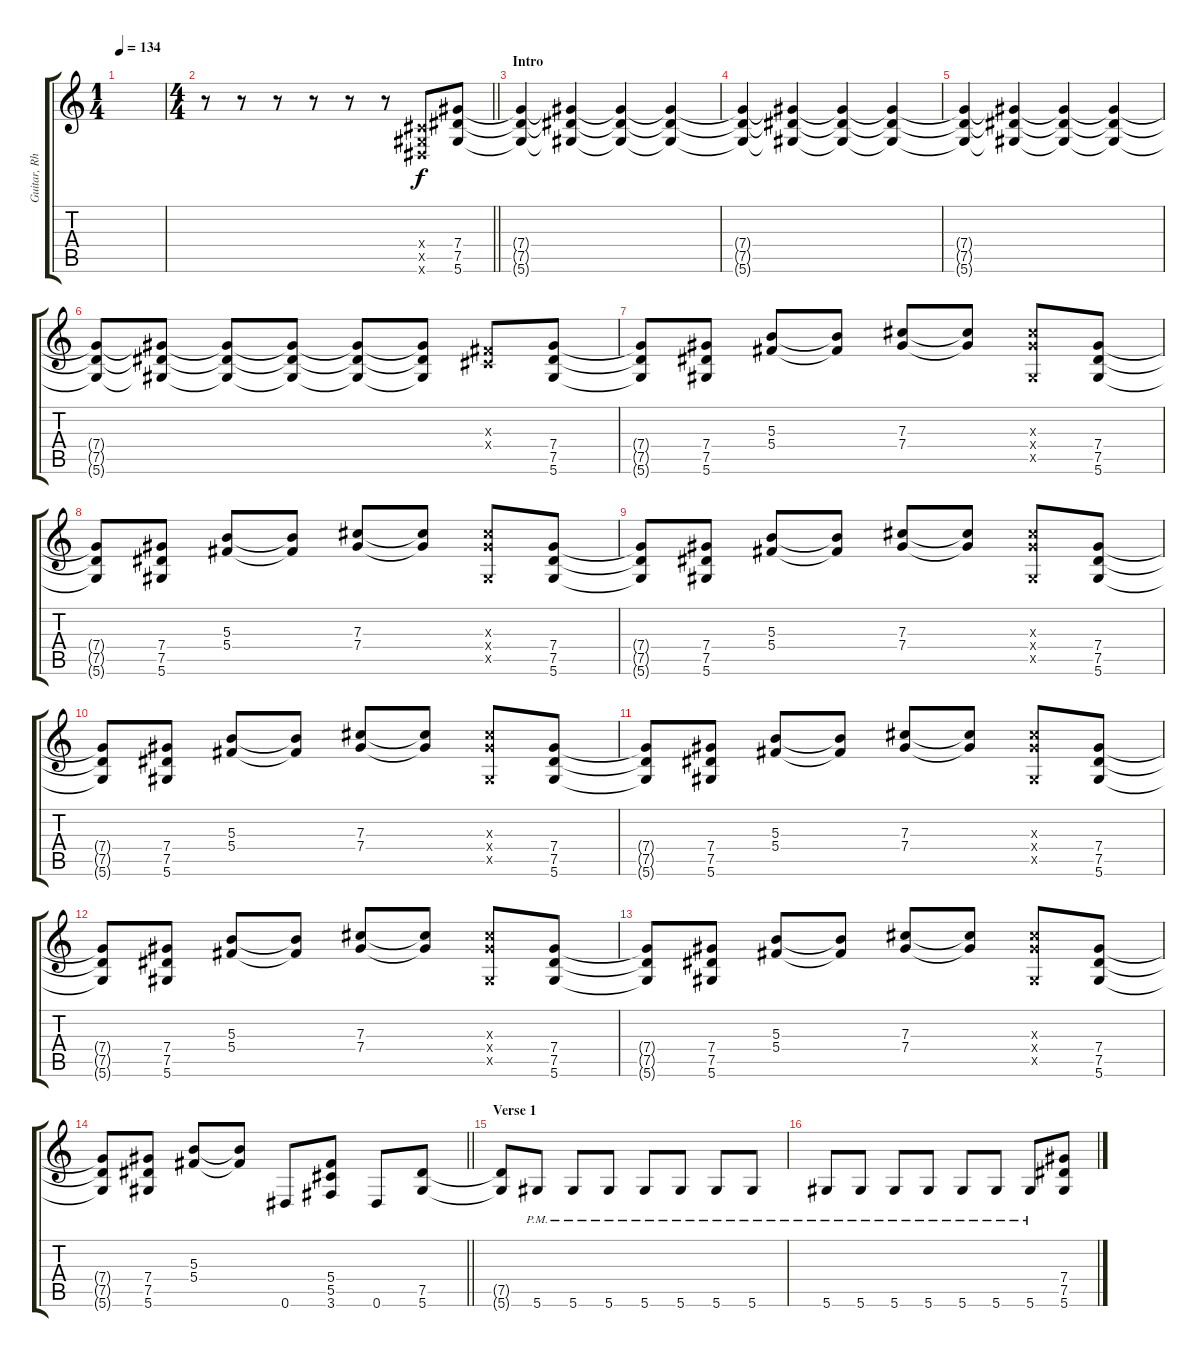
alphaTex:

\track ("Guitar, Rhythm" "Guitar, Rh") {instrument overdrivenguitar}
\staff {score tabs}
\tuning (Eb4 Bb3 Gb3 Db3 Ab2 Eb2) {hide}
\ts (1 4)
\tempo 134
\clef g2
\ks c
|
\ts (4 4)
\barLineRight lightlight
r.8 r.8 r.8 r.8 r.8 r.8 (0.4{x} 0.5{x} 0.6{x}).8 (7.4 7.5 5.6).8 |
\section ("" "Intro")
(7.4{t} 7.5{t} 5.6{t}).4 (7.4{t} 7.5{t} 5.6{t}).4 (7.4{t} 7.5{t} 5.6{t}).4 (7.4{t} 7.5{t} 5.6{t}).4 |
(7.4{t} 7.5{t} 5.6{t}).4 (7.4{t} 7.5{t} 5.6{t}).4 (7.4{t} 7.5{t} 5.6{t}).4 (7.4{t} 7.5{t} 5.6{t}).4 |
(7.4{t} 7.5{t} 5.6{t}).4 (7.4{t} 7.5{t} 5.6{t}).4 (7.4{t} 7.5{t} 5.6{t}).4 (7.4{t} 7.5{t} 5.6{t}).4 |
(7.4{t} 7.5{t} 5.6{t}).8 (7.4{t} 7.5{t} 5.6{t}).8 (7.4{t} 7.5{t} 5.6{t}).8 (7.4{t} 7.5{t} 5.6{t}).8 (7.4{t} 7.5{t} 5.6{t}).8 (7.4{t} 7.5{t} 5.6{t}).8 (0.3{x} 0.4{x}).8 (7.4 7.5 5.6).8 |
(7.4{t} 7.5{t} 5.6{t}).8 (7.4 7.5 5.6).8 (5.3 5.4).8 (5.3{t} 5.4{t}).8 (7.3 7.4).8 (7.3{t} 7.4{t}).8 (7.3{x} 7.4{x} 0.5{x}).8 (7.4 7.5 5.6).8 |
(7.4{t} 7.5{t} 5.6{t}).8 (7.4 7.5 5.6).8 (5.3 5.4).8 (5.3{t} 5.4{t}).8 (7.3 7.4).8 (7.3{t} 7.4{t}).8 (7.3{x} 7.4{x} 0.5{x}).8 (7.4 7.5 5.6).8 |
(7.4{t} 7.5{t} 5.6{t}).8 (7.4 7.5 5.6).8 (5.3 5.4).8 (5.3{t} 5.4{t}).8 (7.3 7.4).8 (7.3{t} 7.4{t}).8 (7.3{x} 7.4{x} 0.5{x}).8 (7.4 7.5 5.6).8 |
(7.4{t} 7.5{t} 5.6{t}).8 (7.4 7.5 5.6).8 (5.3 5.4).8 (5.3{t} 5.4{t}).8 (7.3 7.4).8 (7.3{t} 7.4{t}).8 (7.3{x} 7.4{x} 0.5{x}).8 (7.4 7.5 5.6).8 |
(7.4{t} 7.5{t} 5.6{t}).8 (7.4 7.5 5.6).8 (5.3 5.4).8 (5.3{t} 5.4{t}).8 (7.3 7.4).8 (7.3{t} 7.4{t}).8 (7.3{x} 7.4{x} 0.5{x}).8 (7.4 7.5 5.6).8 |
(7.4{t} 7.5{t} 5.6{t}).8 (7.4 7.5 5.6).8 (5.3 5.4).8 (5.3{t} 5.4{t}).8 (7.3 7.4).8 (7.3{t} 7.4{t}).8 (7.3{x} 7.4{x} 0.5{x}).8 (7.4 7.5 5.6).8 |
(7.4{t} 7.5{t} 5.6{t}).8 (7.4 7.5 5.6).8 (5.3 5.4).8 (5.3{t} 5.4{t}).8 (7.3 7.4).8 (7.3{t} 7.4{t}).8 (7.3{x} 7.4{x} 0.5{x}).8 (7.4 7.5 5.6).8 |
\barLineRight lightlight
(7.4{t} 7.5{t} 5.6{t}).8 (7.4 7.5 5.6).8 (5.3 5.4).8 (5.3{t} 5.4{t}).8 0.6.8 (5.4 5.5 3.6).8 0.6.8 (7.5 5.6).8 |
\section ("" "Verse 1")
(7.5{t} 5.6{t}).8 5.6{pm}.8 5.6{pm}.8 5.6{pm}.8 5.6{pm}.8 5.6{pm}.8 5.6{pm}.8 5.6{pm}.8 |
5.6{pm}.8 5.6{pm}.8 5.6{pm}.8 5.6{pm}.8 5.6{pm}.8 5.6{pm}.8 5.6{pm}.8 (7.4 7.5 5.6).8
